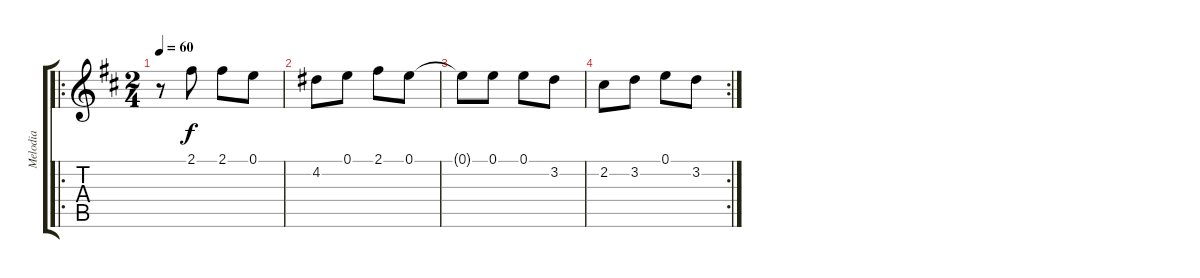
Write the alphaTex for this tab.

\track ("Melodia" "Melodia") {instrument acousticguitarnylon}
\staff {score tabs}
\tuning (E4 B3 G3 D3 A2 E2) {hide}
\ro
\ts (2 4)
\tempo 60
\clef g2
\ks d
r.8{dy f} 2.1.8 2.1.8 0.1.8 |
4.2.8 0.1.8 2.1.8 0.1.8 |
0.1{t}.8 0.1.8 0.1.8 3.2.8 |
\rc 2
2.2.8 3.2.8 0.1.8 3.2.8
